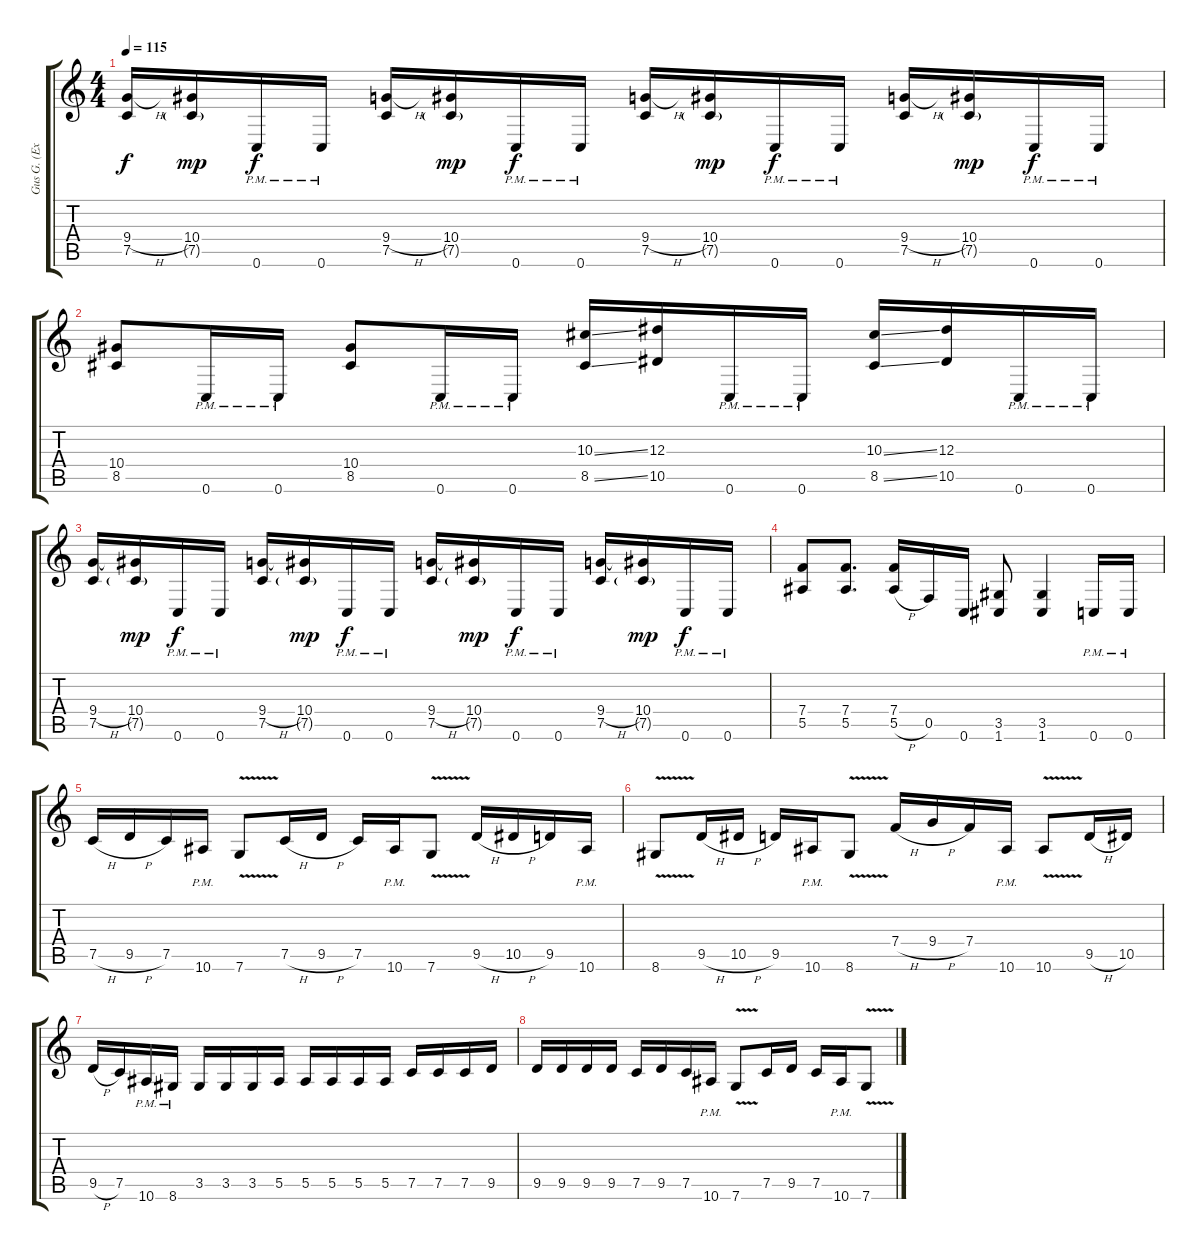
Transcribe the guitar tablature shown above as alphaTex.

\track ("Gus G. (Ex-Guitar/Now Dream Evil)" "Gus G. (Ex") {instrument distortionguitar}
\staff {score tabs}
\tuning (C4 G3 Eb3 Bb2 F2 C2) {hide}
\ts (4 4)
\tempo 115
\clef g2
\ks c
(9.4{h} 7.5).16{dy f} (10.4 7.5{g}).16{dy mp} 0.6{pm}.16{dy f} 0.6{pm}.16 (9.4{h} 7.5).16 (10.4 7.5{g}).16{dy mp} 0.6{pm}.16{dy f} 0.6{pm}.16 (9.4{h} 7.5).16 (10.4 7.5{g}).16{dy mp} 0.6{pm}.16{dy f} 0.6{pm}.16 (9.4{h} 7.5).16 (10.4 7.5{g}).16{dy mp} 0.6{pm}.16{dy f} 0.6{pm}.16 |
(10.4 8.5).8 0.6{pm}.16 0.6{pm}.16 (10.4 8.5).8 0.6{pm}.16 0.6{pm}.16 (10.3{ss} 8.5{ss}).16 (12.3 10.5).16 0.6{pm}.16 0.6{pm}.16 (10.3{ss} 8.5{ss}).16 (12.3 10.5).16 0.6{pm}.16 0.6{pm}.16 |
(9.4{h} 7.5).16 (10.4 7.5{g}).16{dy mp} 0.6{pm}.16{dy f} 0.6{pm}.16 (9.4{h} 7.5).16 (10.4 7.5{g}).16{dy mp} 0.6{pm}.16{dy f} 0.6{pm}.16 (9.4{h} 7.5).16 (10.4 7.5{g}).16{dy mp} 0.6{pm}.16{dy f} 0.6{pm}.16 (9.4{h} 7.5).16 (10.4 7.5{g}).16{dy mp} 0.6{pm}.16{dy f} 0.6{pm}.16 |
(7.4 5.5).8 (7.4 5.5).8{d} (7.4 5.5{h}).16 0.5.16 0.6.16 (3.5 1.6).8 (3.5 1.6).4 0.6{pm}.16 0.6{pm}.16 |
7.5{h}.16 9.5{h}.16 7.5.16 10.6{pm}.16 7.6{v}.8 7.5{h}.16 9.5{h}.16 7.5.16 10.6{pm}.16 7.6{v}.8 9.5{h}.16 10.5{h}.16 9.5.16 10.6{pm}.16 |
8.6{v}.8 9.5{h}.16 10.5{h}.16 9.5.16 10.6{pm}.16 8.6{v}.8 7.4{h}.16 9.4{h}.16 7.4.16 10.6{pm}.16 10.6{v}.8 9.5{h}.16 10.5.16 |
9.5{h}.16 7.5.16 10.6{pm}.16 8.6{pm}.16 3.5.16 3.5.16 3.5.16 5.5.16 5.5.16 5.5.16 5.5.16 5.5.16 7.5.16 7.5.16 7.5.16 9.5.16 |
9.5.16 9.5.16 9.5.16 9.5.16 7.5.16 9.5.16 7.5.16 10.6{pm}.16 7.6{v}.8 7.5.16 9.5.16 7.5.16 10.6{pm}.16 7.6{v}.8
